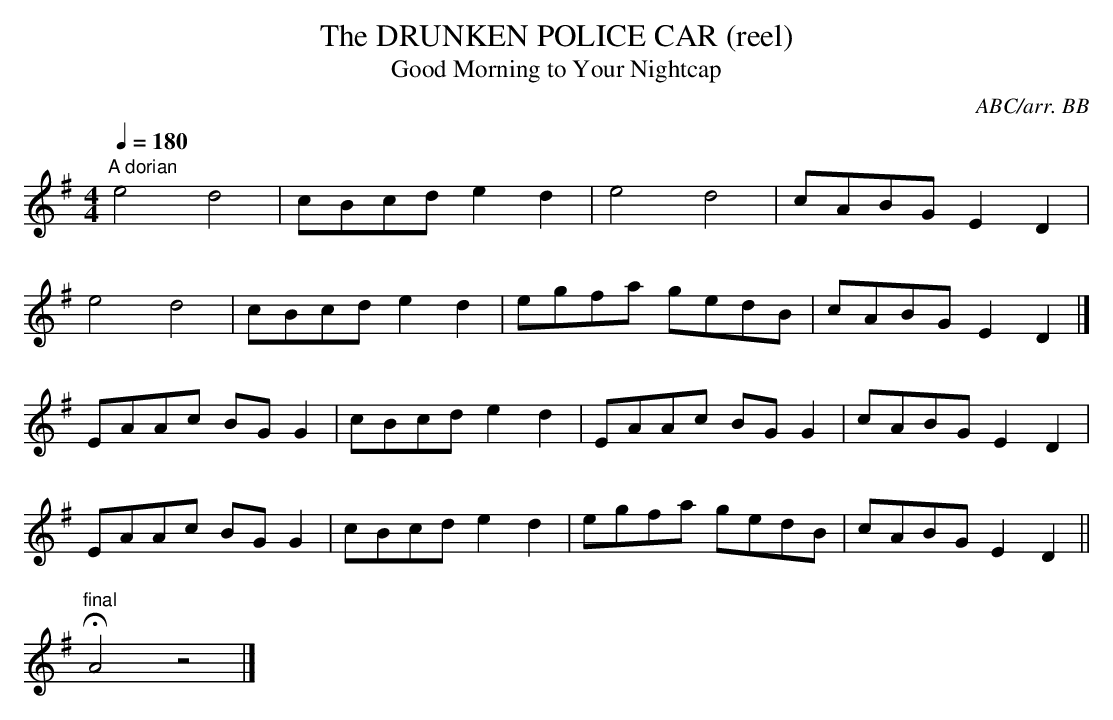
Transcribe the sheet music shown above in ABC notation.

X:1
T:DRUNKEN POLICE CAR (reel), The
T:Good Morning to Your Nightcap %(O'Neill 1850)
C:ABC/arr. BB
Q:1/4=180
M:4/4
L:1/8
K:G
"A dorian"
e4 d4|cBcd e2 d2|e4 d4|cABG E2 D2|
e4 d4|cBcd e2 d2|egfa gedB|cABG E2 D2|]
EAAc BG G2|cBcd e2 d2|EAAc BG G2|cABG E2 D2|
EAAc BG G2|cBcd e2 d2|egfa gedB|cABG E2 D2||
"final"HA4z4|]
